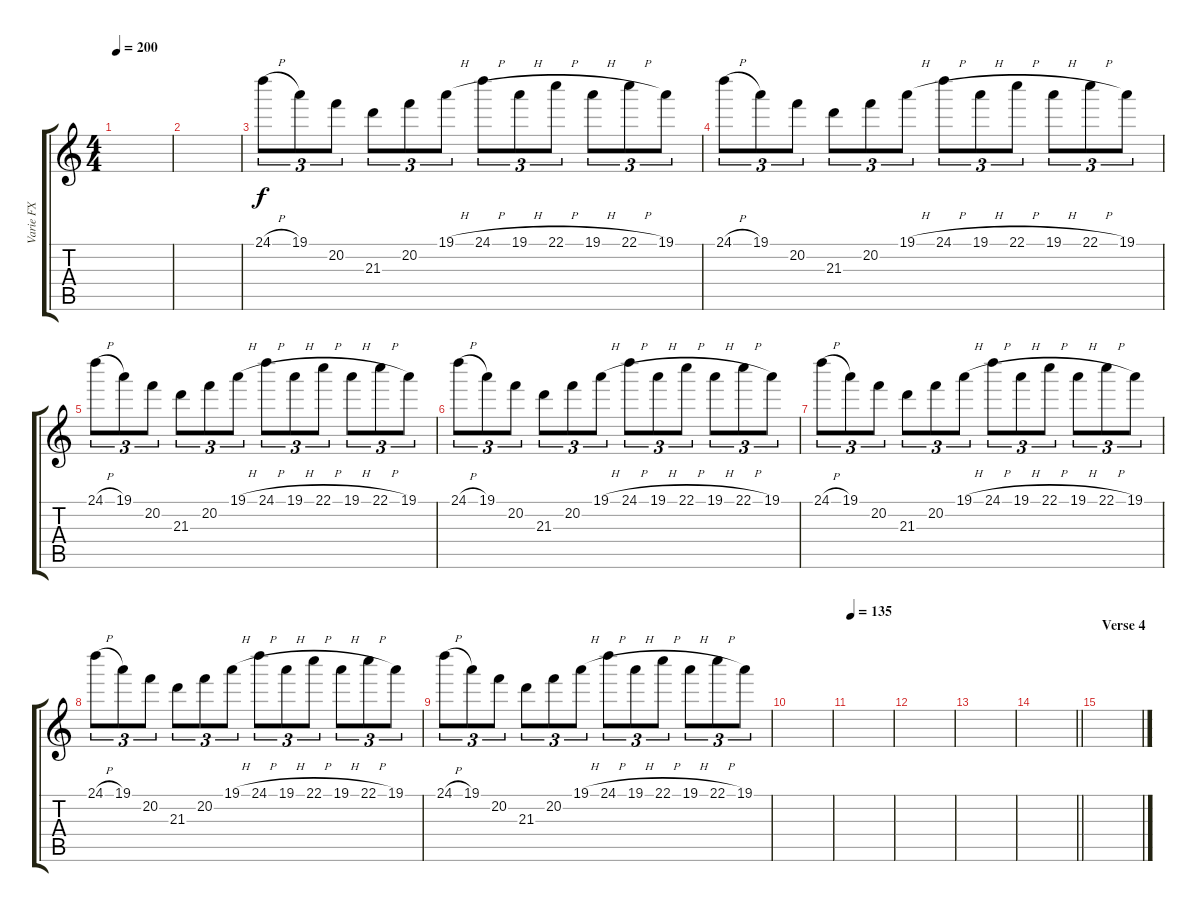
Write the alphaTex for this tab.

\track ("Varie FX" "Varie FX") {instrument distortionguitar}
\staff {score tabs}
\tuning (D4 A3 F3 C3 G2 D2) {hide}
\ts (4 4)
\tempo 200
\clef g2
\ks c
|
|
24.1{h}.8{tu (3 2) instrument distortionguitar} 19.1.8{tu (3 2)} 20.2.8{tu (3 2)} 21.3.8{tu (3 2)} 20.2.8{tu (3 2)} 19.1{h}.8{tu (3 2)} 24.1{h}.8{tu (3 2)} 19.1{h}.8{tu (3 2)} 22.1{h}.8{tu (3 2)} 19.1{h}.8{tu (3 2)} 22.1{h}.8{tu (3 2)} 19.1.8{tu (3 2)} |
24.1{h}.8{tu (3 2)} 19.1.8{tu (3 2)} 20.2.8{tu (3 2)} 21.3.8{tu (3 2)} 20.2.8{tu (3 2)} 19.1{h}.8{tu (3 2)} 24.1{h}.8{tu (3 2)} 19.1{h}.8{tu (3 2)} 22.1{h}.8{tu (3 2)} 19.1{h}.8{tu (3 2)} 22.1{h}.8{tu (3 2)} 19.1.8{tu (3 2)} |
24.1{h}.8{tu (3 2)} 19.1.8{tu (3 2)} 20.2.8{tu (3 2)} 21.3.8{tu (3 2)} 20.2.8{tu (3 2)} 19.1{h}.8{tu (3 2)} 24.1{h}.8{tu (3 2)} 19.1{h}.8{tu (3 2)} 22.1{h}.8{tu (3 2)} 19.1{h}.8{tu (3 2)} 22.1{h}.8{tu (3 2)} 19.1.8{tu (3 2)} |
24.1{h}.8{tu (3 2)} 19.1.8{tu (3 2)} 20.2.8{tu (3 2)} 21.3.8{tu (3 2)} 20.2.8{tu (3 2)} 19.1{h}.8{tu (3 2)} 24.1{h}.8{tu (3 2)} 19.1{h}.8{tu (3 2)} 22.1{h}.8{tu (3 2)} 19.1{h}.8{tu (3 2)} 22.1{h}.8{tu (3 2)} 19.1.8{tu (3 2)} |
24.1{h}.8{tu (3 2)} 19.1.8{tu (3 2)} 20.2.8{tu (3 2)} 21.3.8{tu (3 2)} 20.2.8{tu (3 2)} 19.1{h}.8{tu (3 2)} 24.1{h}.8{tu (3 2)} 19.1{h}.8{tu (3 2)} 22.1{h}.8{tu (3 2)} 19.1{h}.8{tu (3 2)} 22.1{h}.8{tu (3 2)} 19.1.8{tu (3 2)} |
24.1{h}.8{tu (3 2)} 19.1.8{tu (3 2)} 20.2.8{tu (3 2)} 21.3.8{tu (3 2)} 20.2.8{tu (3 2)} 19.1{h}.8{tu (3 2)} 24.1{h}.8{tu (3 2)} 19.1{h}.8{tu (3 2)} 22.1{h}.8{tu (3 2)} 19.1{h}.8{tu (3 2)} 22.1{h}.8{tu (3 2)} 19.1.8{tu (3 2)} |
24.1{h}.8{tu (3 2)} 19.1.8{tu (3 2)} 20.2.8{tu (3 2)} 21.3.8{tu (3 2)} 20.2.8{tu (3 2)} 19.1{h}.8{tu (3 2)} 24.1{h}.8{tu (3 2)} 19.1{h}.8{tu (3 2)} 22.1{h}.8{tu (3 2)} 19.1{h}.8{tu (3 2)} 22.1{h}.8{tu (3 2)} 19.1.8{tu (3 2)} |
|
\tempo 135
|
|
|
\barLineRight lightlight
|
\section ("" "Verse 4")
